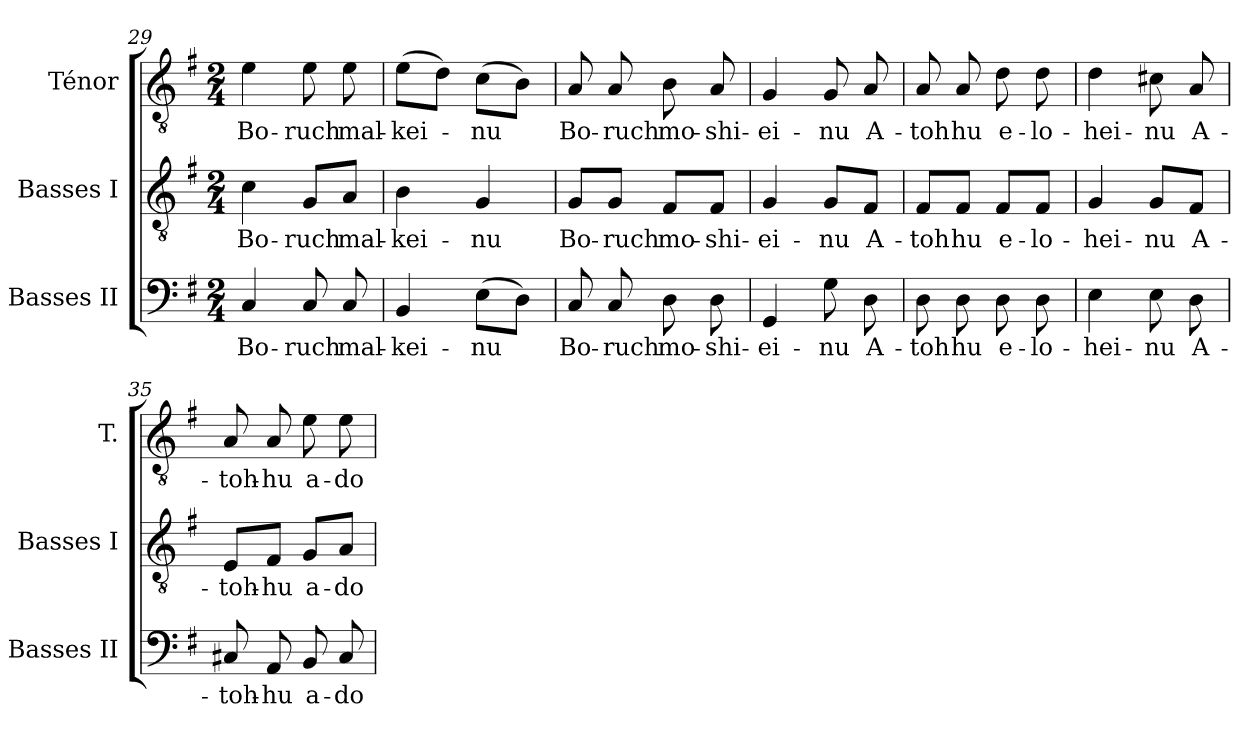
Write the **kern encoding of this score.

**kern	**text	**kern	**text	**kern	**text
*part3	*part3	*part2	*part2	*part1	*part1
*staff3	*staff3	*staff2	*staff2	*staff1	*staff1
*I"Basses II	*	*I"Basses I	*	*I"Ténor	*
*I'Basses II	*	*I'Basses I	*	*I'T.	*
*clefF4	*	*clefGv2	*	*clefGv2	*
*	*	*ITrd7c12	*	*ITrd7c12	*
*k[f#]	*	*k[f#]	*	*k[f#]	*
*G:	*	*G:	*	*G:	*
*M2/4	*	*M2/4	*	*M2/4	*
=29	=29	=29	=29	=29	=29
!	!LO:LY:b:color=#000000	!	!	!	!
!	!	!	!LO:LY:b:color=#000000	!	!
!	!	!	!	!	!LO:LY:b:color=#000000
4Ci/	Bo-	4Ci\	Bo-	4Ei\	Bo-
!	!LO:LY:b:color=#000000	!	!	!	!
!	!	!	!LO:LY:b:color=#000000	!	!
!	!	!	!	!	!LO:LY:b:color=#000000
8Ci/	-ruch	8GGi/L	-ruch	8Ei\	-ruch
!	!LO:LY:b:color=#000000	!	!	!	!
!	!	!	!LO:LY:b:color=#000000	!	!
!	!	!	!	!	!LO:LY:b:color=#000000
8Ci/	mal-	8AAi/J	mal-	8Ei\	mal-
=30	=30	=30	=30	=30	=30
!	!LO:LY:b:color=#000000	!	!	!	!
!	!	!	!LO:LY:b:color=#000000	!	!
!	!	!	!	!	!LO:LY:b:color=#000000
4BBi/	-kei-	4BBi\	-kei-	(8Ei\L	-kei-
.	.	.	.	8Di\J)	.
!	!LO:LY:b:color=#000000	!	!	!	!
!	!	!	!LO:LY:b:color=#000000	!	!
!	!	!	!	!	!LO:LY:b:color=#000000
(8Ei\L	-nu	4GGi/	-nu	(8Ci\L	-nu
8Di\J)	.	.	.	8BBi\J)	.
=31	=31	=31	=31	=31	=31
!	!LO:LY:b:color=#000000	!	!	!	!
!	!	!	!LO:LY:b:color=#000000	!	!
!	!	!	!	!	!LO:LY:b:color=#000000
8Ci/	Bo-	8GGi/L	Bo-	8AAi/	Bo-
!	!LO:LY:b:color=#000000	!	!	!	!
!	!	!	!LO:LY:b:color=#000000	!	!
!	!	!	!	!	!LO:LY:b:color=#000000
8Ci/	-ruch	8GGi/J	-ruch	8AAi/	-ruch
!	!LO:LY:b:color=#000000	!	!	!	!
!	!	!	!LO:LY:b:color=#000000	!	!
!	!	!	!	!	!LO:LY:b:color=#000000
8Di\	mo-	8FF#i/L	mo-	8BBi\	mo-
!	!LO:LY:b:color=#000000	!	!	!	!
!	!	!	!LO:LY:b:color=#000000	!	!
!	!	!	!	!	!LO:LY:b:color=#000000
8Di\	-shi-	8FF#i/J	-shi-	8AAi/	-shi-
!!LO:LB:g=z
=32	=32	=32	=32	=32	=32
!	!LO:LY:b:color=#000000	!	!	!	!
!	!	!	!LO:LY:b:color=#000000	!	!
!	!	!	!	!	!LO:LY:b:color=#000000
4GGi/	-ei-	4GGi/	-ei-	4GGi/	-ei-
!	!LO:LY:b:color=#000000	!	!	!	!
!	!	!	!LO:LY:b:color=#000000	!	!
!	!	!	!	!	!LO:LY:b:color=#000000
8Gi\	-nu	8GGi/L	-nu	8GGi/	-nu
!	!LO:LY:b:color=#000000	!	!	!	!
!	!	!	!LO:LY:b:color=#000000	!	!
!	!	!	!	!	!LO:LY:b:color=#000000
8Di\	A-	8FF#i/J	A-	8AAi/	A-
=33	=33	=33	=33	=33	=33
!	!LO:LY:b:color=#000000	!	!	!	!
!	!	!	!LO:LY:b:color=#000000	!	!
!	!	!	!	!	!LO:LY:b:color=#000000
8Di\	-toh	8FF#i/L	-toh	8AAi/	-toh
!	!LO:LY:b:color=#000000	!	!	!	!
!	!	!	!LO:LY:b:color=#000000	!	!
!	!	!	!	!	!LO:LY:b:color=#000000
8Di\	hu	8FF#i/J	hu	8AAi/	hu
!	!LO:LY:b:color=#000000	!	!	!	!
!	!	!	!LO:LY:b:color=#000000	!	!
!	!	!	!	!	!LO:LY:b:color=#000000
8Di\	e-	8FF#i/L	e-	8Di\	e-
!	!LO:LY:b:color=#000000	!	!	!	!
!	!	!	!LO:LY:b:color=#000000	!	!
!	!	!	!	!	!LO:LY:b:color=#000000
8Di\	-lo-	8FF#i/J	-lo-	8Di\	-lo-
=34	=34	=34	=34	=34	=34
!	!LO:LY:b:color=#000000	!	!	!	!
!	!	!	!LO:LY:b:color=#000000	!	!
!	!	!	!	!	!LO:LY:b:color=#000000
4Ei\	-hei-	4GGi/	-hei-	4Di\	-hei-
!	!LO:LY:b:color=#000000	!	!	!	!
!	!	!	!LO:LY:b:color=#000000	!	!
!	!	!	!	!	!LO:LY:b:color=#000000
8Ei\	-nu	8GGi/L	-nu	8C#Xi\	-nu
!	!LO:LY:b:color=#000000	!	!	!	!
!	!	!	!LO:LY:b:color=#000000	!	!
!	!	!	!	!	!LO:LY:b:color=#000000
8Di\	A-	8FF#i/J	A-	8AAi/	A-
=35	=35	=35	=35	=35	=35
!	!LO:LY:b:color=#000000	!	!	!	!
!	!	!	!LO:LY:b:color=#000000	!	!
!	!	!	!	!	!LO:LY:b:color=#000000
8C#Xi/	-toh-	8EEi/L	-toh-	8AAi/	-toh-
!	!LO:LY:b:color=#000000	!	!	!	!
!	!	!	!LO:LY:b:color=#000000	!	!
!	!	!	!	!	!LO:LY:b:color=#000000
8AAi/	-hu	8FF#i/J	-hu	8AAi/	-hu
!	!LO:LY:b:color=#000000	!	!	!	!
!	!	!	!LO:LY:b:color=#000000	!	!
!	!	!	!	!	!LO:LY:b:color=#000000
8BBi/	a-	8GGi/L	a-	8Ei\	a-
!	!LO:LY:b:color=#000000	!	!	!	!
!	!	!	!LO:LY:b:color=#000000	!	!
!	!	!	!	!	!LO:LY:b:color=#000000
8C#i/	-do-	8AAi/J	-do-	8Ei\	-do-
=	=	=	=	=	=
*-	*-	*-	*-	*-	*-
